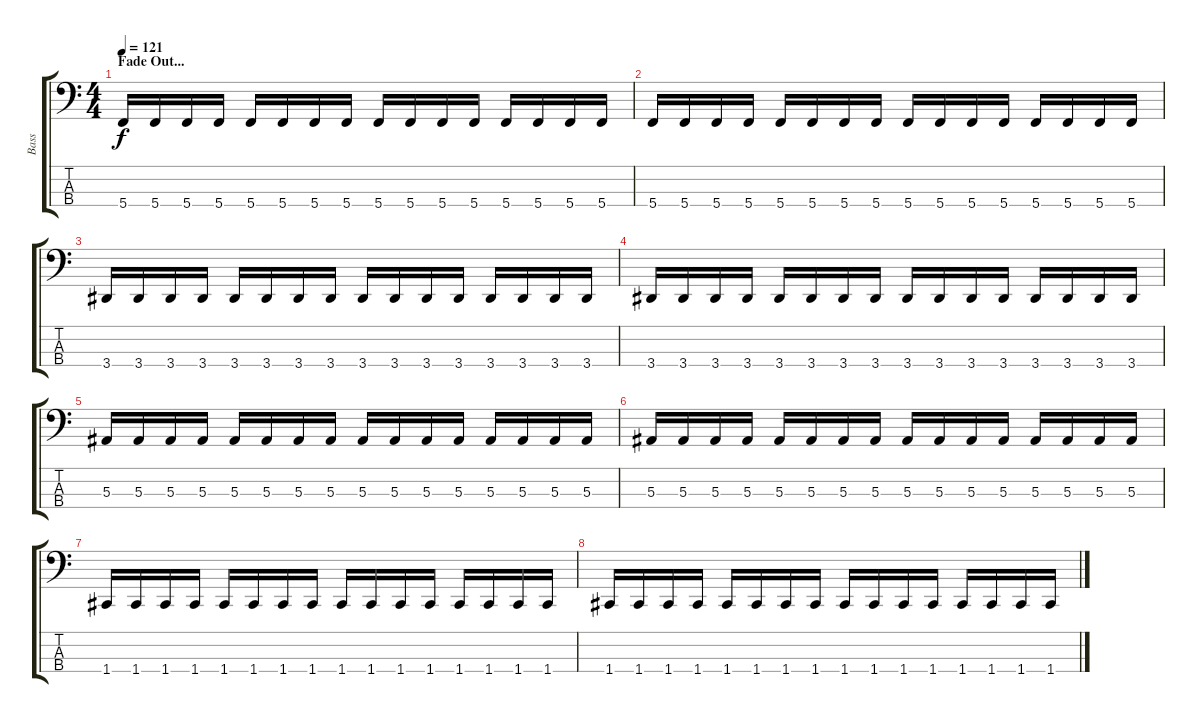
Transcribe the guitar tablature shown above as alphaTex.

\track ("Bass" "Bass") {instrument electricbasspick}
\staff {score tabs}
\tuning (Eb2 Bb1 F1 C1) {hide}
\ts (4 4)
\section ("" "Fade Out...")
\tempo 121
\clef f4
\ks c
5.4.16{dy f} 5.4.16 5.4.16 5.4.16 5.4.16 5.4.16 5.4.16 5.4.16 5.4.16 5.4.16 5.4.16 5.4.16 5.4.16 5.4.16 5.4.16 5.4.16 |
5.4.16 5.4.16 5.4.16 5.4.16 5.4.16 5.4.16 5.4.16 5.4.16 5.4.16 5.4.16 5.4.16 5.4.16 5.4.16 5.4.16 5.4.16 5.4.16 |
3.4.16 3.4.16 3.4.16 3.4.16 3.4.16 3.4.16 3.4.16 3.4.16 3.4.16 3.4.16 3.4.16 3.4.16 3.4.16 3.4.16 3.4.16 3.4.16 |
3.4.16 3.4.16 3.4.16 3.4.16 3.4.16 3.4.16 3.4.16 3.4.16 3.4.16 3.4.16 3.4.16 3.4.16 3.4.16 3.4.16 3.4.16 3.4.16 |
5.3.16 5.3.16 5.3.16 5.3.16 5.3.16 5.3.16 5.3.16 5.3.16 5.3.16 5.3.16 5.3.16 5.3.16 5.3.16 5.3.16 5.3.16 5.3.16 |
5.3.16 5.3.16 5.3.16 5.3.16 5.3.16 5.3.16 5.3.16 5.3.16 5.3.16 5.3.16 5.3.16 5.3.16 5.3.16 5.3.16 5.3.16 5.3.16 |
1.4.16 1.4.16 1.4.16 1.4.16 1.4.16 1.4.16 1.4.16 1.4.16 1.4.16 1.4.16 1.4.16 1.4.16 1.4.16 1.4.16 1.4.16 1.4.16 |
1.4.16 1.4.16 1.4.16 1.4.16 1.4.16 1.4.16 1.4.16 1.4.16 1.4.16 1.4.16 1.4.16 1.4.16 1.4.16 1.4.16 1.4.16 1.4.16
